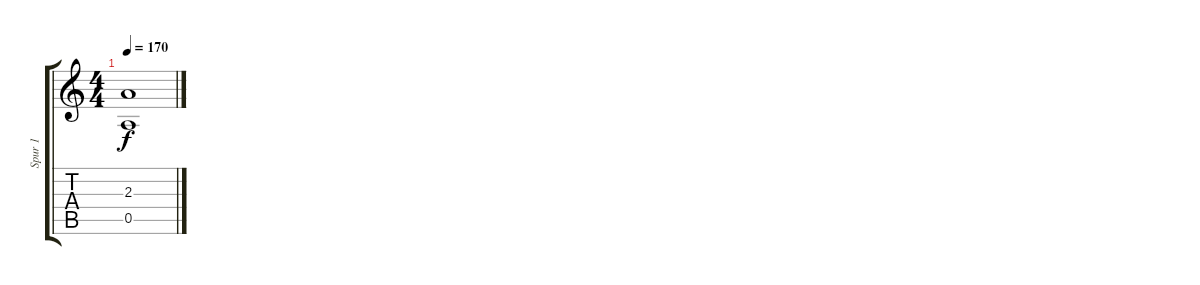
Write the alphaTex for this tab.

\track ("Spur 1" "Spur 1") {instrument acousticguitarnylon}
\staff {score tabs}
\tuning (E4 B3 G3 D3 A2 E2) {hide}
\ts (4 4)
\tempo 170
\clef g2
\ks c
(2.3 0.5).1{dy f}
